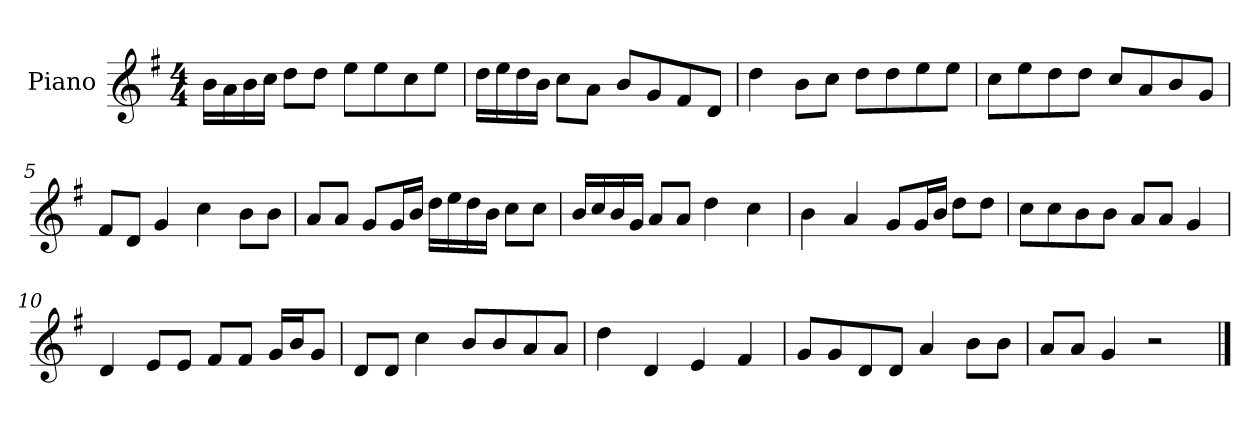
**kern
*part1
*staff1
*I"Piano
*I'P-no
*clefG2
*k[f#]
*M4/4
*MM90
=1
16b\LL
16a\
16b\
16cc\JJ
8dd\L
8dd\J
8ee\L
8ee\
8cc\
8ee\J
=2
16dd\LL
16ee\
16dd\
16b\JJ
8cc\L
8a\J
8b/L
8g/
8f#/
8d/J
=3
4dd\
8b\L
8cc\J
8dd\L
8dd\
8ee\
8ee\J
=4
8cc\L
8ee\
8dd\
8dd\J
8cc/L
8a/
8b/
8g/J
=5
8f#/L
8d/J
4g/
4cc\
8b\L
8b\J
!!LO:LB:g=z
=6
8a/L
8a/J
8g/L
16g/L
16b/JJ
16dd\LL
16ee\
16dd\
16b\JJ
8cc\L
8cc\J
=7
16b/LL
16cc/
16b/
16g/JJ
8a/L
8a/J
4dd\
4cc\
=8
4b\
4a/
8g/L
16g/L
16b/JJ
8dd\L
8dd\J
=9
8cc\L
8cc\
8b\
8b\J
8a/L
8a/J
4g/
=10
4d/
8e/L
8e/J
8f#/L
8f#/J
16g/LL
16b/J
8g/J
!!LO:LB:g=z
=11
8d/L
8d/J
4cc\
8b/L
8b/
8a/
8a/J
=12
4dd\
4d/
4e/
4f#/
=13
8g/L
8g/
8d/
8d/J
4a/
8b\L
8b\J
=14
8a/L
8a/J
4g/
2r
==
*-
